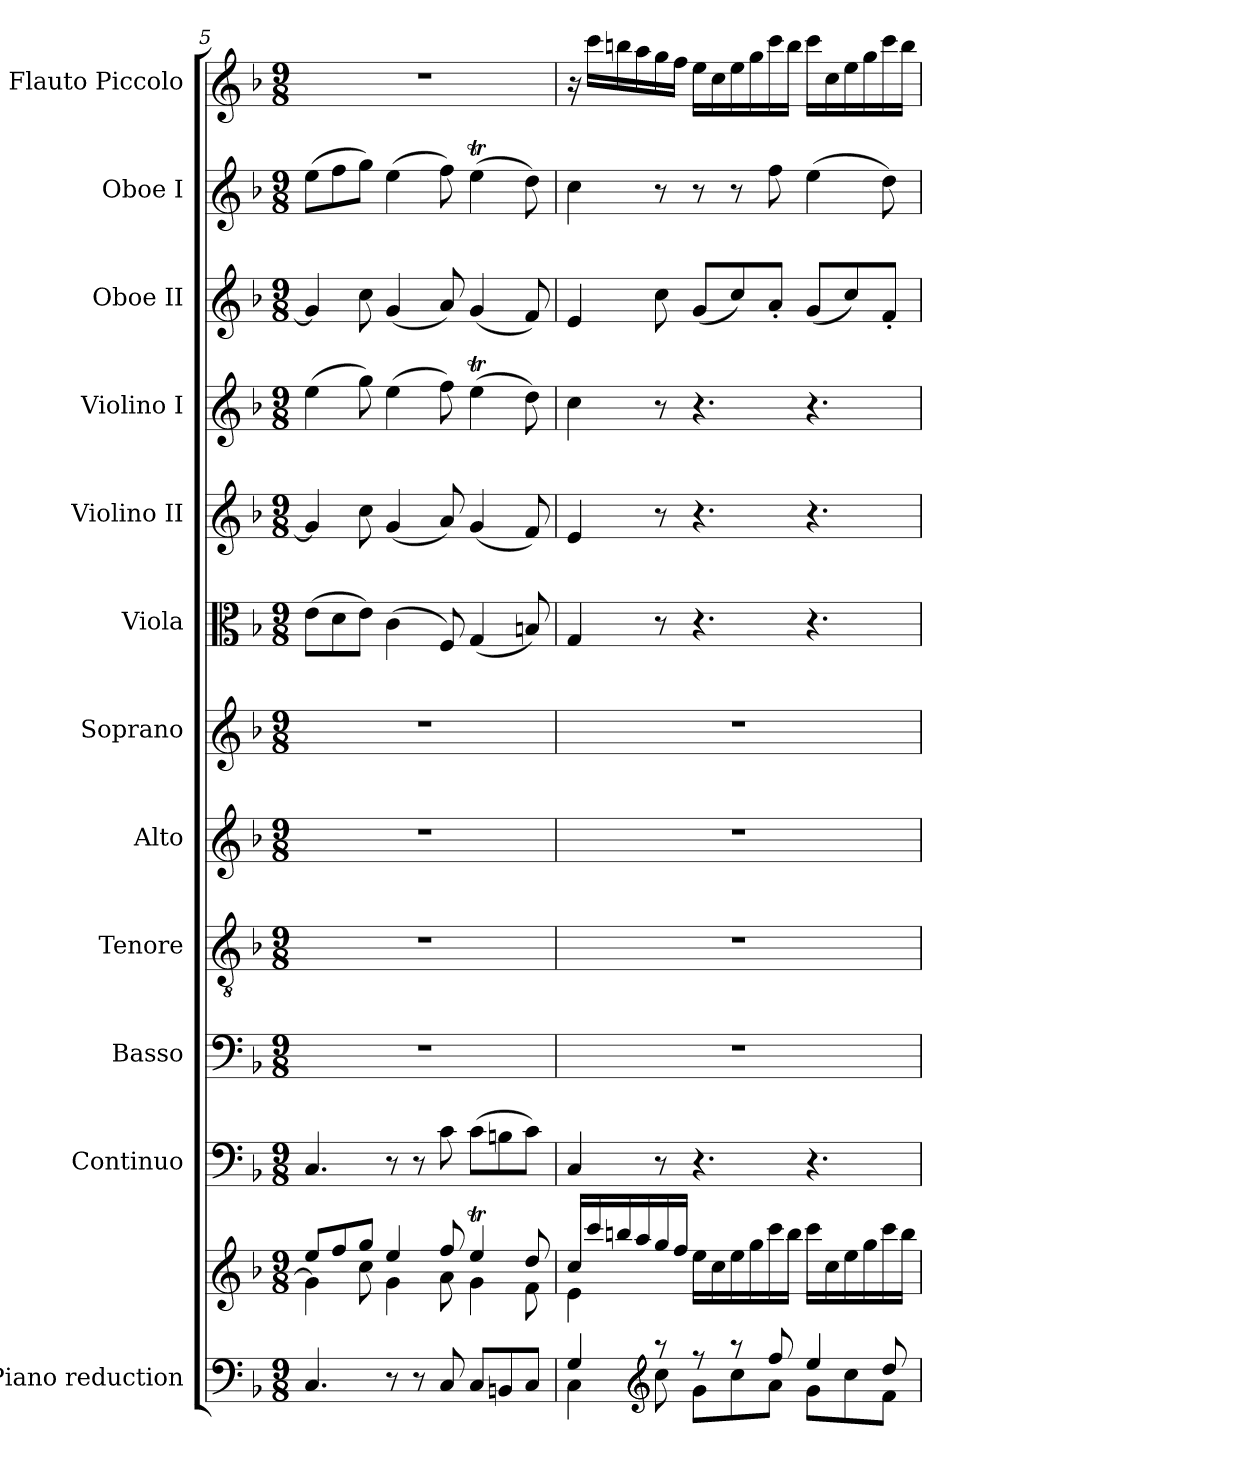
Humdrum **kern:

**kern	**kern	**kern	**kern	**kern	**kern	**kern	**kern	**kern	**kern	**kern	**kern	**kern
*part12	*part12	*part11	*part10	*part9	*part8	*part7	*part6	*part5	*part4	*part3	*part2	*part1
*staff13	*staff12	*staff11	*staff10	*staff9	*staff8	*staff7	*staff6	*staff5	*staff4	*staff3	*staff2	*staff1
*I"Piano reduction	*	*I"Continuo	*I"Basso	*I"Tenore	*I"Alto	*I"Soprano	*I"Viola	*I"Violino II	*I"Violino I	*I"Oboe II	*I"Oboe I	*I"Flauto Piccolo
*I'Pno	*	*	*	*	*	*	*	*	*	*I'Ob	*I'Ob	*I'Picc
!!LO:PB:g=z
*clefF4	*clefG2	*clefF4	*clefF4	*clefGv2	*clefG2	*clefG2	*clefC3	*clefG2	*clefG2	*clefG2	*clefG2	*clefG2
*	*	*	*	*	*	*	*	*	*	*	*	*ITrd-7c-12
*k[b-]	*k[b-]	*k[b-]	*k[b-]	*k[b-]	*k[b-]	*k[b-]	*k[b-]	*k[b-]	*k[b-]	*k[b-]	*k[b-]	*k[b-]
*M9/8	*M9/8	*M9/8	*M9/8	*M9/8	*M9/8	*M9/8	*M9/8	*M9/8	*M9/8	*M9/8	*M9/8	*M9/8
=5	=5	=5	=5	=5	=5	=5	=5	=5	=5	=5	=5	=5
*	*^	*	*	*	*	*	*	*	*	*	*	*
4.C/	8ee/L	4g\]	4.C/	8%9r	8%9r	8%9r	8%9r	(8e\L	4g/]	(4ee\	4g/]	(8ee\L	8%9r
.	8ff/	.	.	.	.	.	.	8d\	.	.	.	8ff\	.
.	8gg/J	8cc\	.	.	.	.	.	8e\J)	8cc\	8gg\)	8cc\	8gg\J)	.
8r	4ee/	4g\	8r	.	.	.	.	(4c\	(4g/	(4ee\	(4g/	(4ee\	.
8r	.	.	8r	.	.	.	.	.	.	.	.	.	.
8C/	8ff/	8a\	8c\	.	.	.	.	8F/)	8a/)	8ff\)	8a/)	8ff\)	.
8C/L	4eet/	4g\	(8c\L	.	.	.	.	(4G/	(4g/	(4eet\	(4g/	(4eet\	.
8BBn/	.	.	8Bn\	.	.	.	.	.	.	.	.	.	.
8C/J	8dd/	8f\	8c\J)	.	.	.	.	8Bn/)	8f/)	8dd\)	8f/)	8dd\)	.
=6	=6	=6	=6	=6	=6	=6	=6	=6	=6	=6	=6	=6	=6
*^	*	*	*	*	*	*	*	*	*	*	*	*	*
4G/	4C\	16cc/LL	4e\	4C/	8%9r	8%9r	8%9r	8%9r	4G/	4e/	4cc\	4e/	4cc\	16r
.	.	16ccc/	.	.	.	.	.	.	.	.	.	.	.	16cccc\LL
.	.	16bbn/	.	.	.	.	.	.	.	.	.	.	.	16bbbn\
.	.	16aa/	.	.	.	.	.	.	.	.	.	.	.	16aaa\
*clefG2	*	*	*	*	*	*	*	*	*	*	*	*	*	*
8r	8cc\	16gg/	8ryy	8r	.	.	.	.	8r	8r	8r	8cc\	8r	16ggg\
.	.	16ff/JJ	.	.	.	.	.	.	.	.	.	.	.	16fff\JJ
8r	8g\L	16ee\LL	4ryy	4.r	.	.	.	.	4.r	4.r	4.r	(8g/L	8r	16eee\LL
.	.	16cc\	.	.	.	.	.	.	.	.	.	.	.	16ccc\
8r	8cc\	16ee\	.	.	.	.	.	.	.	.	.	8cc/)	8r	16eee\
.	.	16gg\	.	.	.	.	.	.	.	.	.	.	.	16ggg\
8ff/	8a\J	16ccc\	2ryy	.	.	.	.	.	.	.	.	8a'/J	8ff\	16cccc\
.	.	16bb\JJ	.	.	.	.	.	.	.	.	.	.	.	16bbb\JJ
4ee/	8g\L	16ccc\LL	.	4.r	.	.	.	.	4.r	4.r	4.r	(8g/L	(4ee\	16cccc\LL
.	.	16cc\	.	.	.	.	.	.	.	.	.	.	.	16ccc\
.	8cc\	16ee\	.	.	.	.	.	.	.	.	.	8cc/)	.	16eee\
.	.	16gg\	.	.	.	.	.	.	.	.	.	.	.	16ggg\
8dd/	8f\J	16ccc\	.	.	.	.	.	.	.	.	.	8f'/J	8dd\)	16cccc\
.	.	16bb\JJ	.	.	.	.	.	.	.	.	.	.	.	16bbb\JJ
*v	*v	*	*	*	*	*	*	*	*	*	*	*	*	*
*	*v	*v	*	*	*	*	*	*	*	*	*	*	*
=	=	=	=	=	=	=	=	=	=	=	=	=
*-	*-	*-	*-	*-	*-	*-	*-	*-	*-	*-	*-	*-
